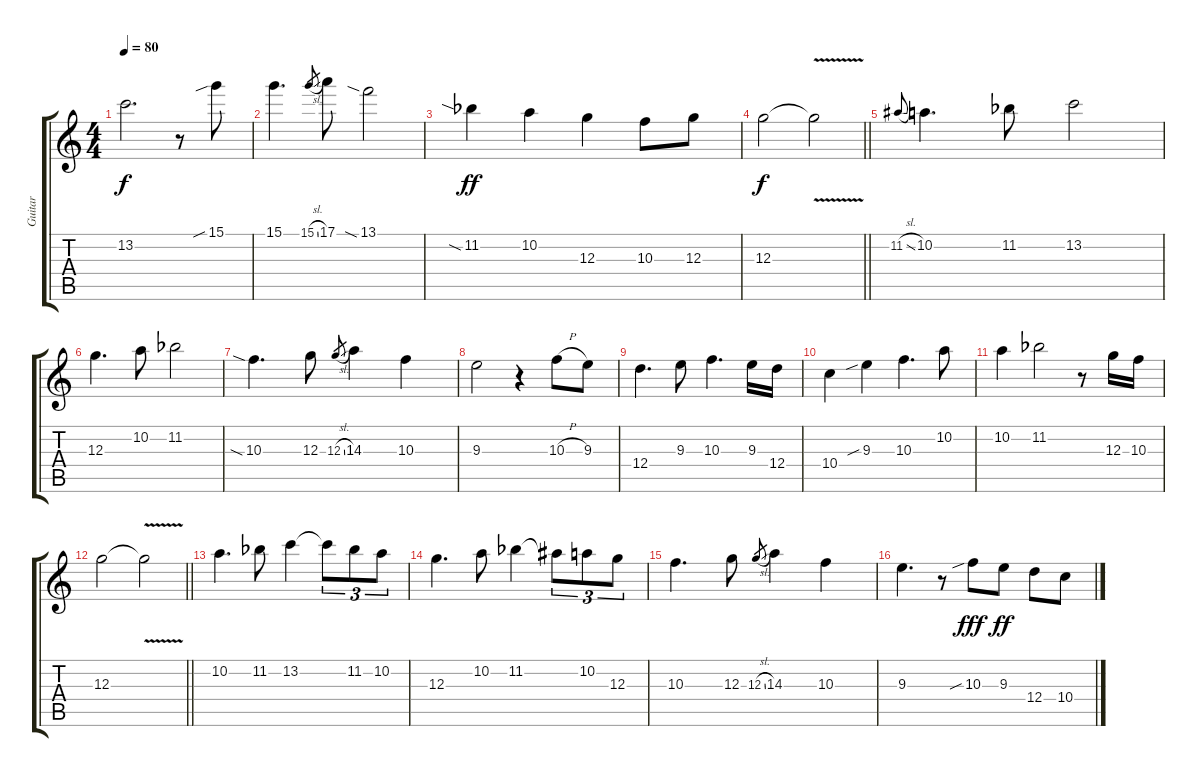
\track ("Guitar " "Guitar ") {instrument electricguitarjazz}
\staff {score tabs}
\tuning (E4 B3 G3 D3 A2 E2) {hide}
\ts (4 4)
\tempo 80
\clef g2
\ks c
13.2.2{d dy f} r.8 15.1{sib}.8 |
15.1.4{d} 15.1{sl}.8{gr} 17.1.8 13.1{sia}.2 |
11.2{sia acc b}.4{dy ff} 10.2.4 12.3.4 10.3.8 12.3.8 |
\barLineRight lightlight
12.3.2{dy f} 12.3{v t}.2 |
11.2{sl}.8{gr onbeat} 10.2.4{d} 11.2{acc b}.8 13.2.2 |
12.3.4{d} 10.2.8 11.2{acc b}.2 |
10.3{sia}.4{d} 12.3.8 12.3{sl}.8{gr} 14.3.4 10.3.4 |
9.3.2 r.4 10.3{h}.8 9.3.8 |
12.4.4{d} 9.3.8 10.3.4{d} 9.3.16 12.4.16 |
10.4.4 9.3{sib}.4 10.3.4{d} 10.2.8 |
10.2.4 11.2{acc b}.2 r.8 12.3.16 10.3.16 |
\barLineRight lightlight
12.3.2 12.3{v t}.2 |
10.2.4{d} 11.2{acc b}.8 13.2.4 13.2{t}.8{tu (3 2)} 11.2{acc b}.8{tu (3 2)} 10.2.8{tu (3 2)} |
12.3.4{d} 10.2.8 11.2{acc b}.4 11.2{t}.8{tu (3 2)} 10.2.8{tu (3 2)} 12.3.8{tu (3 2)} |
10.3.4{d} 12.3.8 12.3{sl}.8{gr} 14.3.4 10.3.4 |
9.3.4{d} r.8 10.3{sib}.8{dy fff} 9.3.8{dy ff} 12.4.8 10.4.8
